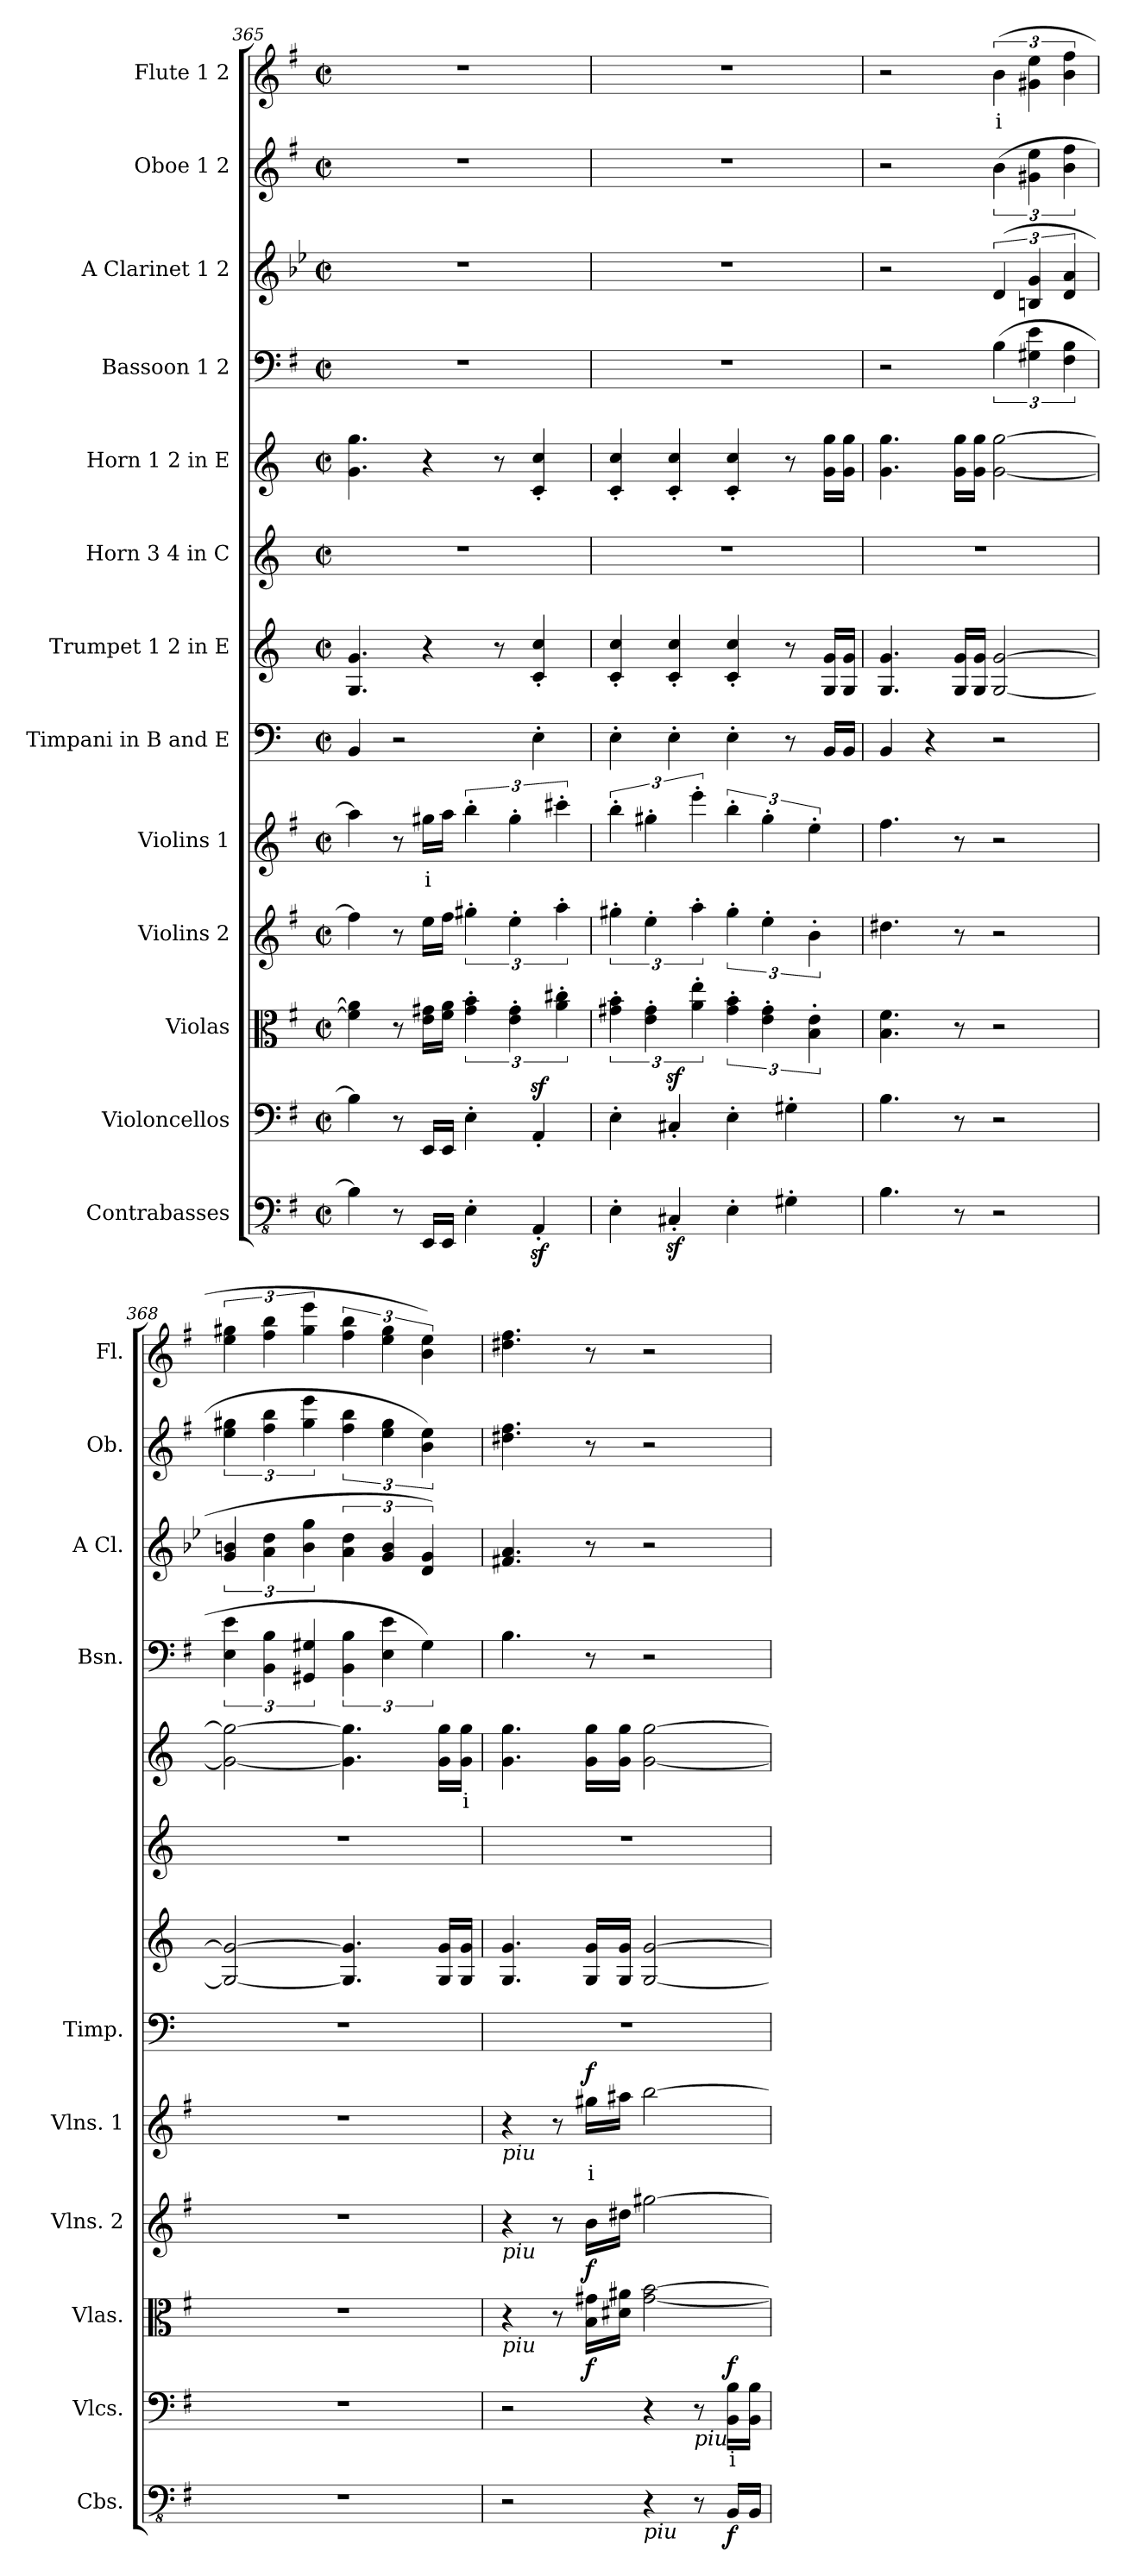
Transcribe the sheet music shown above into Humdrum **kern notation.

**kern	**dynam	**kern	**text	**dynam	**kern	**dynam	**kern	**dynam	**kern	**text	**dynam	**kern	**kern	**kern	**kern	**text	**kern	**kern	**kern	**kern	**text
*part13	*part13	*part12	*part12	*part12	*part11	*part11	*part10	*part10	*part9	*part9	*part9	*part8	*part7	*part6	*part5	*part5	*part4	*part3	*part2	*part1	*part1
*staff13	*staff13	*staff12	*staff12	*staff12	*staff11	*staff11	*staff10	*staff10	*staff9	*staff9	*staff9	*staff8	*staff7	*staff6	*staff5	*staff5	*staff4	*staff3	*staff2	*staff1	*staff1
*I"Contrabasses	*	*I"Violoncellos	*	*	*I"Violas	*	*I"Violins 2	*	*I"Violins 1	*	*	*I"Timpani in B and E	*I"Trumpet 1 2 in E	*I"Horn 3 4  in C	*I"Horn 1 2 in E	*	*I"Bassoon 1 2	*I"A Clarinet 1 2	*I"Oboe 1 2	*I"Flute 1 2	*
*I'Cbs.	*	*I'Vlcs.	*	*	*I'Vlas.	*	*I'Vlns. 2	*	*I'Vlns. 1	*	*	*I'Timp.	*	*	*	*	*I'Bsn.	*I'A Cl.	*I'Ob.	*I'Fl.	*
*clefFv4	*	*clefF4	*	*	*clefC3	*	*clefG2	*	*clefG2	*	*	*clefF4	*clefG2	*clefG2	*clefG2	*	*clefF4	*clefG2	*clefG2	*clefG2	*
*	*	*	*	*	*	*	*	*	*	*	*	*	*ITrd-2c-4	*ITrd7c12	*ITrd5c8	*	*	*ITrd2c3	*	*	*
*k[f#]	*	*k[f#]	*	*	*k[f#]	*	*k[f#]	*	*k[f#]	*	*	*k[]	*k[f#c#g#d#]	*k[]	*k[f#c#g#d#]	*	*k[f#]	*k[f#]	*k[f#]	*k[f#]	*
*M2/2	*	*M2/2	*	*	*M2/2	*	*M2/2	*	*M2/2	*	*	*M2/2	*M2/2	*M2/2	*M2/2	*	*M2/2	*M2/2	*M2/2	*M2/2	*
*met(c|)	*	*met(c|)	*	*	*met(c|)	*	*met(c|)	*	*met(c|)	*	*	*met(c|)	*met(c|)	*met(c|)	*met(c|)	*	*met(c|)	*met(c|)	*met(c|)	*met(c|)	*
=365	=365	=365	=365	=365	=365	=365	=365	=365	=365	=365	=365	=365	=365	=365	=365	=365	=365	=365	=365	=365	=365
4BB\]	.	4B\]	.	.	4f#\] 4a\]	.	4ff#\]	.	4aa\]	.	.	4BB/	4.B/ 4.b/	1r	4.B\ 4.b\	.	1r	1r	1r	1r	.
8r	.	8r	.	.	8r	.	8r	.	8r	.	.	2r	.	.	.	.	.	.	.	.	.
!	!	!	!	!	!	!	!	!	!	!LO:LY:b:color=#FF0000	!	!	!	!	!	!	!	!	!	!	!
16EEE/LL	.	16EE/LL	.	.	16e\ 16g#X\LL	.	16ee\LL	.	16gg#X\LL	i	.	.	4r	.	4r	.	.	.	.	.	.
16EEE/JJ	.	16EE/JJ	.	.	16f#\ 16a\JJ	.	16ff#\JJ	.	16aa\JJ	.	.	.	.	.	.	.	.	.	.	.	.
4EE'\	.	4E'\	.	.	6g#\' 6b\'	.	6gg#X'\	.	6bb'\	.	.	.	.	.	.	.	.	.	.	.	.
.	.	.	.	.	.	.	.	.	.	.	.	.	8r	.	8r	.	.	.	.	.	.
.	.	.	.	.	6e\' 6g#\'	.	6ee'\	.	6gg#'\	.	.	.	.	.	.	.	.	.	.	.	.
4AAAz<'/	.	4AAz<'/	.	.	.	.	.	.	.	.	.	4E'\	4e/' 4ee/'	.	4E/' 4e/'	.	.	.	.	.	.
.	.	.	.	.	6a\' 6cc#X\'	.	6aa'\	.	6ccc#X'\	.	.	.	.	.	.	.	.	.	.	.	.
=366	=366	=366	=366	=366	=366	=366	=366	=366	=366	=366	=366	=366	=366	=366	=366	=366	=366	=366	=366	=366	=366
4EE'\	.	4E'\	.	.	6g#X\' 6b\'	.	6gg#X'\	.	6bb'\	.	.	4E'\	4e/' 4ee/'	1r	4E/' 4e/'	.	1r	1r	1r	1r	.
.	.	.	.	.	6e\' 6g#\'	.	6ee'\	.	6gg#X'\	.	.	.	.	.	.	.	.	.	.	.	.
4CC#Xz<'/	.	4C#Xz<'/	.	.	.	.	.	.	.	.	.	4E'\	4e/' 4ee/'	.	4E/' 4e/'	.	.	.	.	.	.
.	.	.	.	.	6a\' 6ee\'	.	6aa'\	.	6eee'\	.	.	.	.	.	.	.	.	.	.	.	.
4EE'\	.	4E'\	.	.	6g#\' 6b\'	.	6gg#'\	.	6bb'\	.	.	4E'\	4e/' 4ee/'	.	4E/' 4e/'	.	.	.	.	.	.
.	.	.	.	.	6e\' 6g#\'	.	6ee'\	.	6gg#'\	.	.	.	.	.	.	.	.	.	.	.	.
4GG#X'\	.	4G#X'\	.	.	.	.	.	.	.	.	.	8r	8r	.	8r	.	.	.	.	.	.
.	.	.	.	.	6B\' 6e\'	.	6b'\	.	6ee'\	.	.	.	.	.	.	.	.	.	.	.	.
.	.	.	.	.	.	.	.	.	.	.	.	16BB/LL	16B/ 16b/LL	.	16B\ 16b\LL	.	.	.	.	.	.
.	.	.	.	.	.	.	.	.	.	.	.	16BB/JJ	16B/ 16b/JJ	.	16B\ 16b\JJ	.	.	.	.	.	.
=367	=367	=367	=367	=367	=367	=367	=367	=367	=367	=367	=367	=367	=367	=367	=367	=367	=367	=367	=367	=367	=367
4.BB\	.	4.B\	.	.	4.B\ 4.f#\	.	4.dd#X\	.	4.ff#\	.	.	4BB/	4.B/ 4.b/	1r	4.B\ 4.b\	.	2r	2r	2r	2r	.
.	.	.	.	.	.	.	.	.	.	.	.	4r	.	.	.	.	.	.	.	.	.
8r	.	8r	.	.	8r	.	8r	.	8r	.	.	.	16B/ 16b/LL	.	16B\ 16b\LL	.	.	.	.	.	.
.	.	.	.	.	.	.	.	.	.	.	.	.	16B/ 16b/JJ	.	16B\ 16b\JJ	.	.	.	.	.	.
!	!	!	!	!	!	!	!	!	!	!	!	!	!	!	!	!	!	!	!	!	!LO:LY:b:color=#FF0000
2r	.	2r	.	.	2r	.	2r	.	2r	.	.	2r	[2B/ [2b/	.	[2B\ [2b\	.	(>6B\	(>6B/	(>6b\	(>6b\	i
.	.	.	.	.	.	.	.	.	.	.	.	.	.	.	.	.	6G#X\ 6e\	6G#X/ 6e/	6g#X\ 6ee\	6g#X\ 6ee\	.
.	.	.	.	.	.	.	.	.	.	.	.	.	.	.	.	.	6F#\ 6B\	6B/ 6f#/	6b\ 6ff#\	6b\ 6ff#\	.
=368	=368	=368	=368	=368	=368	=368	=368	=368	=368	=368	=368	=368	=368	=368	=368	=368	=368	=368	=368	=368	=368
1r	.	1r	.	.	1r	.	1r	.	1r	.	.	1r	2B/_ 2b/_	1r	2B\_ 2b\_	.	6E\ 6e\	6e/ 6g#X/	6ee\ 6gg#X\	6ee\ 6gg#X\	.
.	.	.	.	.	.	.	.	.	.	.	.	.	.	.	.	.	6BB\ 6B\	6f#\ 6b\	6ff#\ 6bb\	6ff#\ 6bb\	.
.	.	.	.	.	.	.	.	.	.	.	.	.	.	.	.	.	6GG#X/ 6G#X/	6g#\ 6ee\	6gg#\ 6eee\	6gg#\ 6eee\	.
.	.	.	.	.	.	.	.	.	.	.	.	.	4.B/] 4.b/]	.	4.B\] 4.b\]	.	6BB\ 6B\	6f#\ 6b\	6ff#\ 6bb\	6ff#\ 6bb\	.
.	.	.	.	.	.	.	.	.	.	.	.	.	.	.	.	.	6E\ 6e\	6e/ 6g#/	6ee\ 6gg#\	6ee\ 6gg#\	.
.	.	.	.	.	.	.	.	.	.	.	.	.	.	.	.	.	6G#\)	6B/ 6e/)	6b\ 6ee\)	6b\ 6ee\)	.
.	.	.	.	.	.	.	.	.	.	.	.	.	16B/ 16b/LL	.	16B\ 16b\LL	.	.	.	.	.	.
!	!	!	!	!	!	!	!	!	!	!	!	!	!	!	!	!LO:LY:b:color=#FF0000	!	!	!	!	!
.	.	.	.	.	.	.	.	.	.	.	.	.	16B/ 16b/JJ	.	16B\ 16b\JJ	i	.	.	.	.	.
=369	=369	=369	=369	=369	=369	=369	=369	=369	=369	=369	=369	=369	=369	=369	=369	=369	=369	=369	=369	=369	=369
!	!	!	!	!	!	!	!	!	!LO:TX:b:i:t=piu	!	!	!	!	!	!	!	!	!	!	!	!
!	!	!	!	!	!	!	!LO:TX:b:i:t=piu	!	!	!	!	!	!	!	!	!	!	!	!	!	!
!	!	!	!	!	!LO:TX:b:i:t=piu	!	!	!	!	!	!	!	!	!	!	!	!	!	!	!	!
2r	.	2r	.	.	4r	.	4r	.	4r	.	.	1r	4.B/ 4.b/	1r	4.B\ 4.b\	.	4.B\	4.d#X/ 4.f#/	4.dd#X\ 4.ff#\	4.dd#X\ 4.ff#\	.
.	.	.	.	.	8r	.	8r	.	8r	.	.	.	.	.	.	.	.	.	.	.	.
!	!	!	!	!	!	!LO:DY:b	!	!LO:DY:b	!	!LO:LY:b:color=#FF0000	!LO:DY:b	!	!	!	!	!	!	!	!	!	!
.	.	.	.	.	16B\ 16g#X\LL	f	16b\LL	f	16gg#X\LL	i	f	.	16B/ 16b/LL	.	16B\ 16b\LL	.	8r	8r	8r	8r	.
.	.	.	.	.	16d#X\ 16a#X\JJ	.	16dd#X\JJ	.	16aa#X\JJ	.	.	.	16B/ 16b/JJ	.	16B\ 16b\JJ	.	.	.	.	.	.
!LO:TX:b:i:t=piu	!	!	!	!	!	!	!	!	!	!	!	!	!	!	!	!	!	!	!	!	!
4r	.	4r	.	.	[2g#\ [2b\	.	[2gg#X\	.	[2bb\	.	.	.	[2B/ [2b/	.	[2B\ [2b\	.	2r	2r	2r	2r	.
!	!	!LO:TX:b:i:t=piu	!	!	!	!	!	!	!	!	!	!	!	!	!	!	!	!	!	!	!
8r	.	8r	.	.	.	.	.	.	.	.	.	.	.	.	.	.	.	.	.	.	.
!	!LO:DY:b	!	!LO:LY:b:color=#FF0000	!LO:DY:b	!	!	!	!	!	!	!	!	!	!	!	!	!	!	!	!	!
16BBB/LL	f	16BB\ 16B\LL	i	f	.	.	.	.	.	.	.	.	.	.	.	.	.	.	.	.	.
16BBB/JJ	.	16BB\ 16B\JJ	.	.	.	.	.	.	.	.	.	.	.	.	.	.	.	.	.	.	.
=	=	=	=	=	=	=	=	=	=	=	=	=	=	=	=	=	=	=	=	=	=
*-	*-	*-	*-	*-	*-	*-	*-	*-	*-	*-	*-	*-	*-	*-	*-	*-	*-	*-	*-	*-	*-
